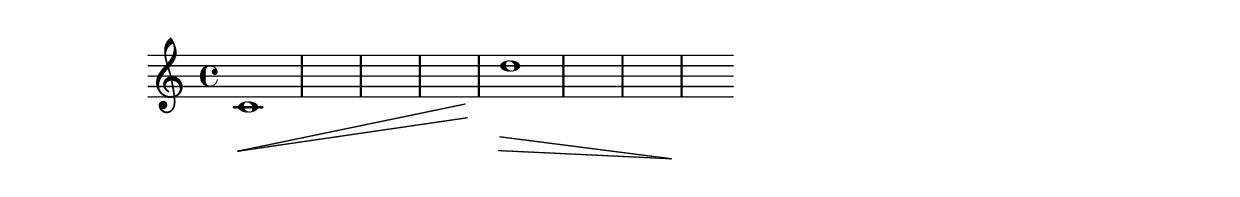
%% http://lsr.di.unimi.it/LSR/Item?id=562
%% see also http://www.lilypond.org/doc/v2.18/Documentation/notation/rotating-objects

\relative c' {
  % \override Hairpin.rotation = #'(a x y) where #'(a x y)
  % is a list that governs the angle a in degrees
  % and the x and y points to rotate around.
  % #'(45 0 0) rotates the object 45 degrees around its center
  \override Hairpin.rotation = #'(10 -1 0)
  c1*4\<
  \override Hairpin.rotation = #'(-5 0 1)
  d'1*3\!\>
  s4\!
}
